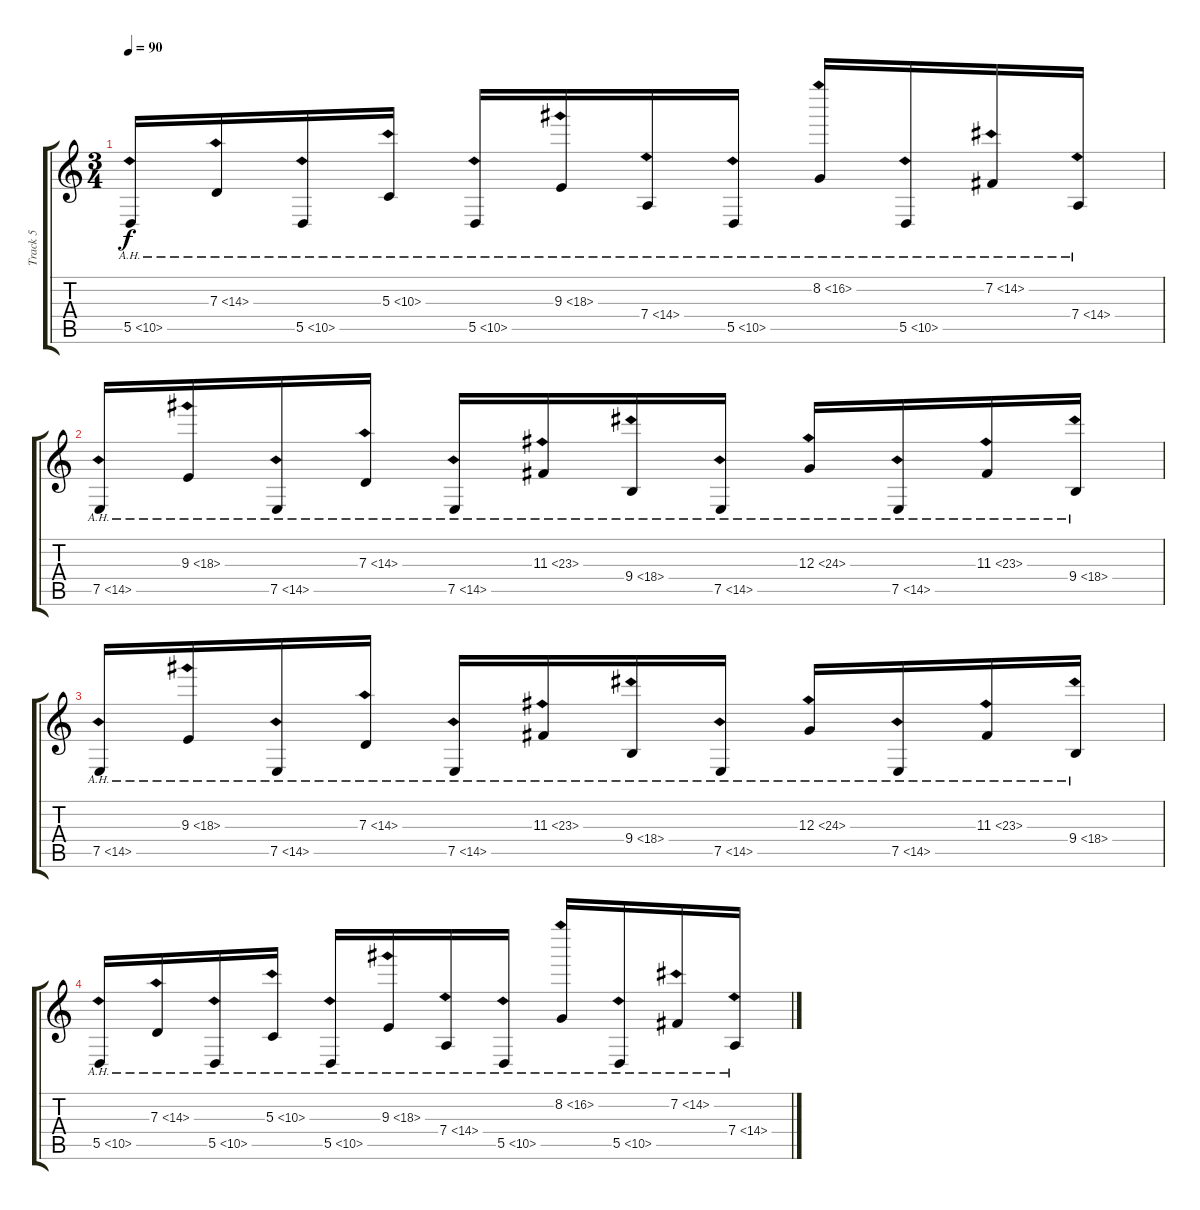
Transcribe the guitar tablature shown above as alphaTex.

\track ("Track 5" "Track 5") {instrument stringensemble1}
\staff {score tabs}
\tuning (E4 B3 G3 D3 A2 E2) {hide}
\ts (3 4)
\tempo 90
\clef g2
\ks c
5.5{ah 5}.16{dy f} 7.3{ah 7}.16 5.5{ah 5}.16 5.3{ah 5}.16 5.5{ah 5}.16 9.3{ah 9}.16 7.4{ah 7}.16 5.5{ah 5}.16 8.2{ah 8}.16 5.5{ah 5}.16 7.2{ah 7}.16 7.4{ah 7}.16 |
7.5{ah 7}.16 9.3{ah 9}.16 7.5{ah 7}.16 7.3{ah 7}.16 7.5{ah 7}.16 11.3{ah 12}.16 9.4{ah 9}.16 7.5{ah 7}.16 12.3{ah 12}.16 7.5{ah 7}.16 11.3{ah 12}.16 9.4{ah 9}.16 |
7.5{ah 7}.16 9.3{ah 9}.16 7.5{ah 7}.16 7.3{ah 7}.16 7.5{ah 7}.16 11.3{ah 12}.16 9.4{ah 9}.16 7.5{ah 7}.16 12.3{ah 12}.16 7.5{ah 7}.16 11.3{ah 12}.16 9.4{ah 9}.16 |
5.5{ah 5}.16 7.3{ah 7}.16 5.5{ah 5}.16 5.3{ah 5}.16 5.5{ah 5}.16 9.3{ah 9}.16 7.4{ah 7}.16 5.5{ah 5}.16 8.2{ah 8}.16 5.5{ah 5}.16 7.2{ah 7}.16 7.4{ah 7}.16
